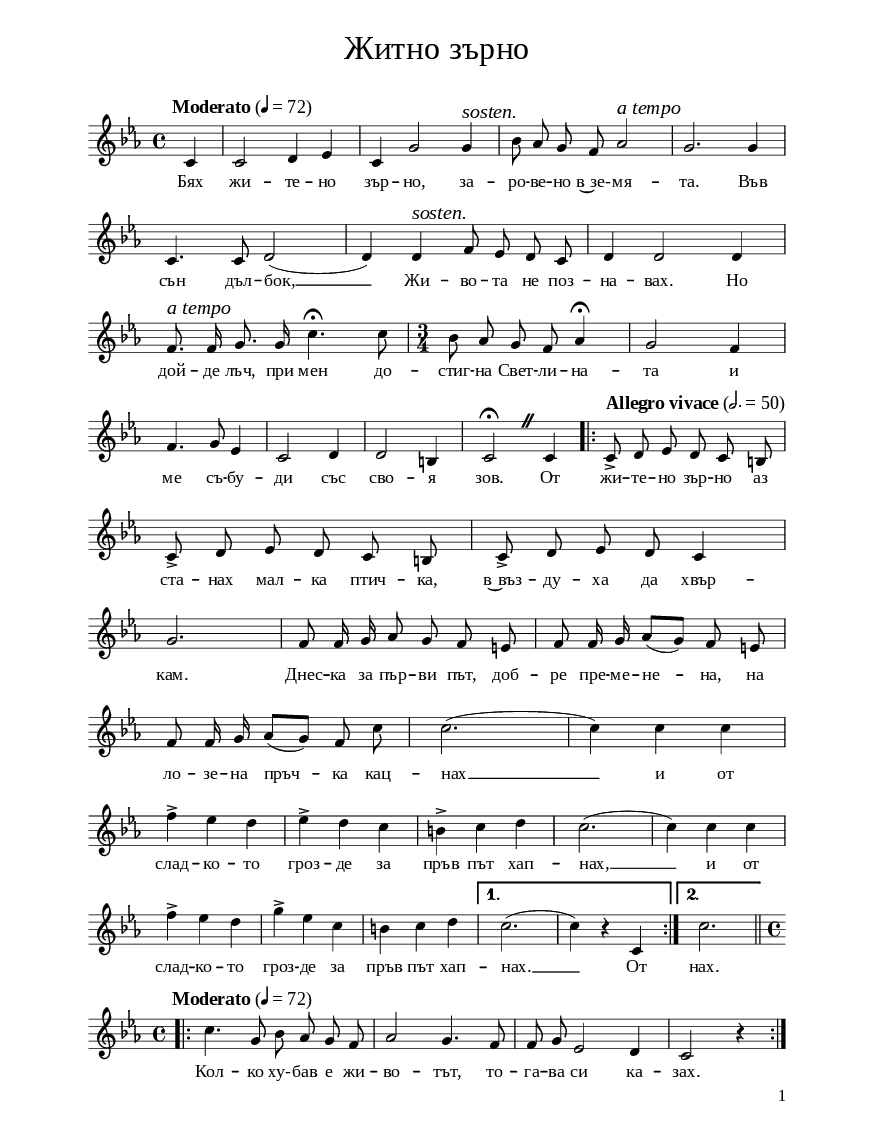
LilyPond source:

\version "2.24.2"

% include paper part and global functions
\include "include/globals.ily"

\bookpart {
  \label #'ref176
  \tocItem \markup "Житно зърно "
  \paper {
    print-all-headers = ##t
    print-page-number = ##t
    print-first-page-number = ##t

    % put page numbers on the bottom
    oddHeaderMarkup = \markup ""
    evenHeaderMarkup = \markup ""
    oddFooterMarkup = \markup
    \fill-line {
      ""
      \if \should-print-page-number \fromproperty #'page:page-number-string
    }
    evenFooterMarkup = \markup
    \fill-line {
      \if \should-print-page-number \fromproperty #'page:page-number-string
      ""
    }

    left-margin = 1.5\cm
    right-margin = 1.5\cm
    top-margin = 1.6\cm
    bottom-margin = 1.2\cm
    ragged-bottom = ##t % do not spread the staves to fill the whole vertical space

    % change distance between staves
    system-system-spacing =
    #'((basic-distance . 9.5)
       (minimum-distance . 6)
       (padding . 1)
       (stretchability . 12))
  }
  \score {
    \include "include/score-layout.ily"

    \new Voice \relative c' {
      \clef treble
      \key c \minor
      \time 4/4
      \tempoFunc "Moderato" 4 "72"
      \autoBeamOff
      \partial 4
      c4 | c2 d4 es | c g'2 g4^\markup { \huge \italic "sosten."} | bes8 as g f as2^\markup { \huge \italic "a tempo"} | g2. g4 | \break

      c,4. c8 d2 (| d4) d^\markup { \huge \italic "sosten."} f8 es d c | d4 d2 d4 |\break

      f8.^\markup { \huge \italic "a tempo"} f16 g8. g16 c4. \fermata c8 | \time 3/4 bes as g f as4 \fermata | g2 f4 | \break

      f4. g8 es4 | c2 d4 | d2 b4 | c2 \fermata \caesura c4 | \repeat volta 2 {

        \tempoFunc "Allegro vivace" 2. "50"
        c8 -> d es d c b | |\break

        c -> d es d c  b | c -> d es d c 4 | \break

        g'2.  | f8 f16 g16 as8 g f e |  f8 f16 g16 as8 ( [g]) f e | \break
        f f16 g16  as8 ( [g ] ) f c' | c2. (| c4) c c | \break

        f -> es d | es -> d c | b -> c d | c2. ( | c4)  c c  | \break

        f -> es d | g -> es c | b c d |
      }
      \alternative {
        {
          c2. ( | c4)  r4 c,4  |
        }  {c'2. \bar "||"  \break }
      }


      \time 4/4
      \tempoFunc "Moderato" 4 "72"
      \bar ".|:-||" c4. g8 bes as g f | as2 g4. f8 | f g es2 d4 | c2 r4
      \bar ":|."
    }

    \addlyrics {
      Бях жи -- те -- но зър -- но, за -- ро -- ве -- но "в~зе-" -- мя -- та.

      Във сън дъл -- бок, __ Жи -- во -- та не поз -- на -- вах.

      Но дой -- де лъч, при мен до -- стиг -- на Свет -- ли -- на -- та

      и ме съ -- бу -- ди със сво -- я зов.

      От жи -- те -- но зър -- но аз ста -- нах мал -- ка птич -- ка,

      в~въз -- ду -- ха да хвър -- кам.

      Днес -- ка за пър -- ви път, доб -- ре пре -- ме -- не -- на,

      на ло -- зе -- на пръч -- ка кац -- нах __ и от слад -- ко -- то гроз -- де

      за пръв път хап -- нах, __ и от слад -- ко -- то гроз -- де

      за пръв път хап -- нах. __ От нах.

      Кол -- ко "ху-" -- бав е жи -- во -- тът, то -- га -- ва си ка -- зах.}

      \header {
        title = \titleFunc "Житно зърно" "Žitno zărno"
      }

      \midi{}

    } % score


  } % bookpart
